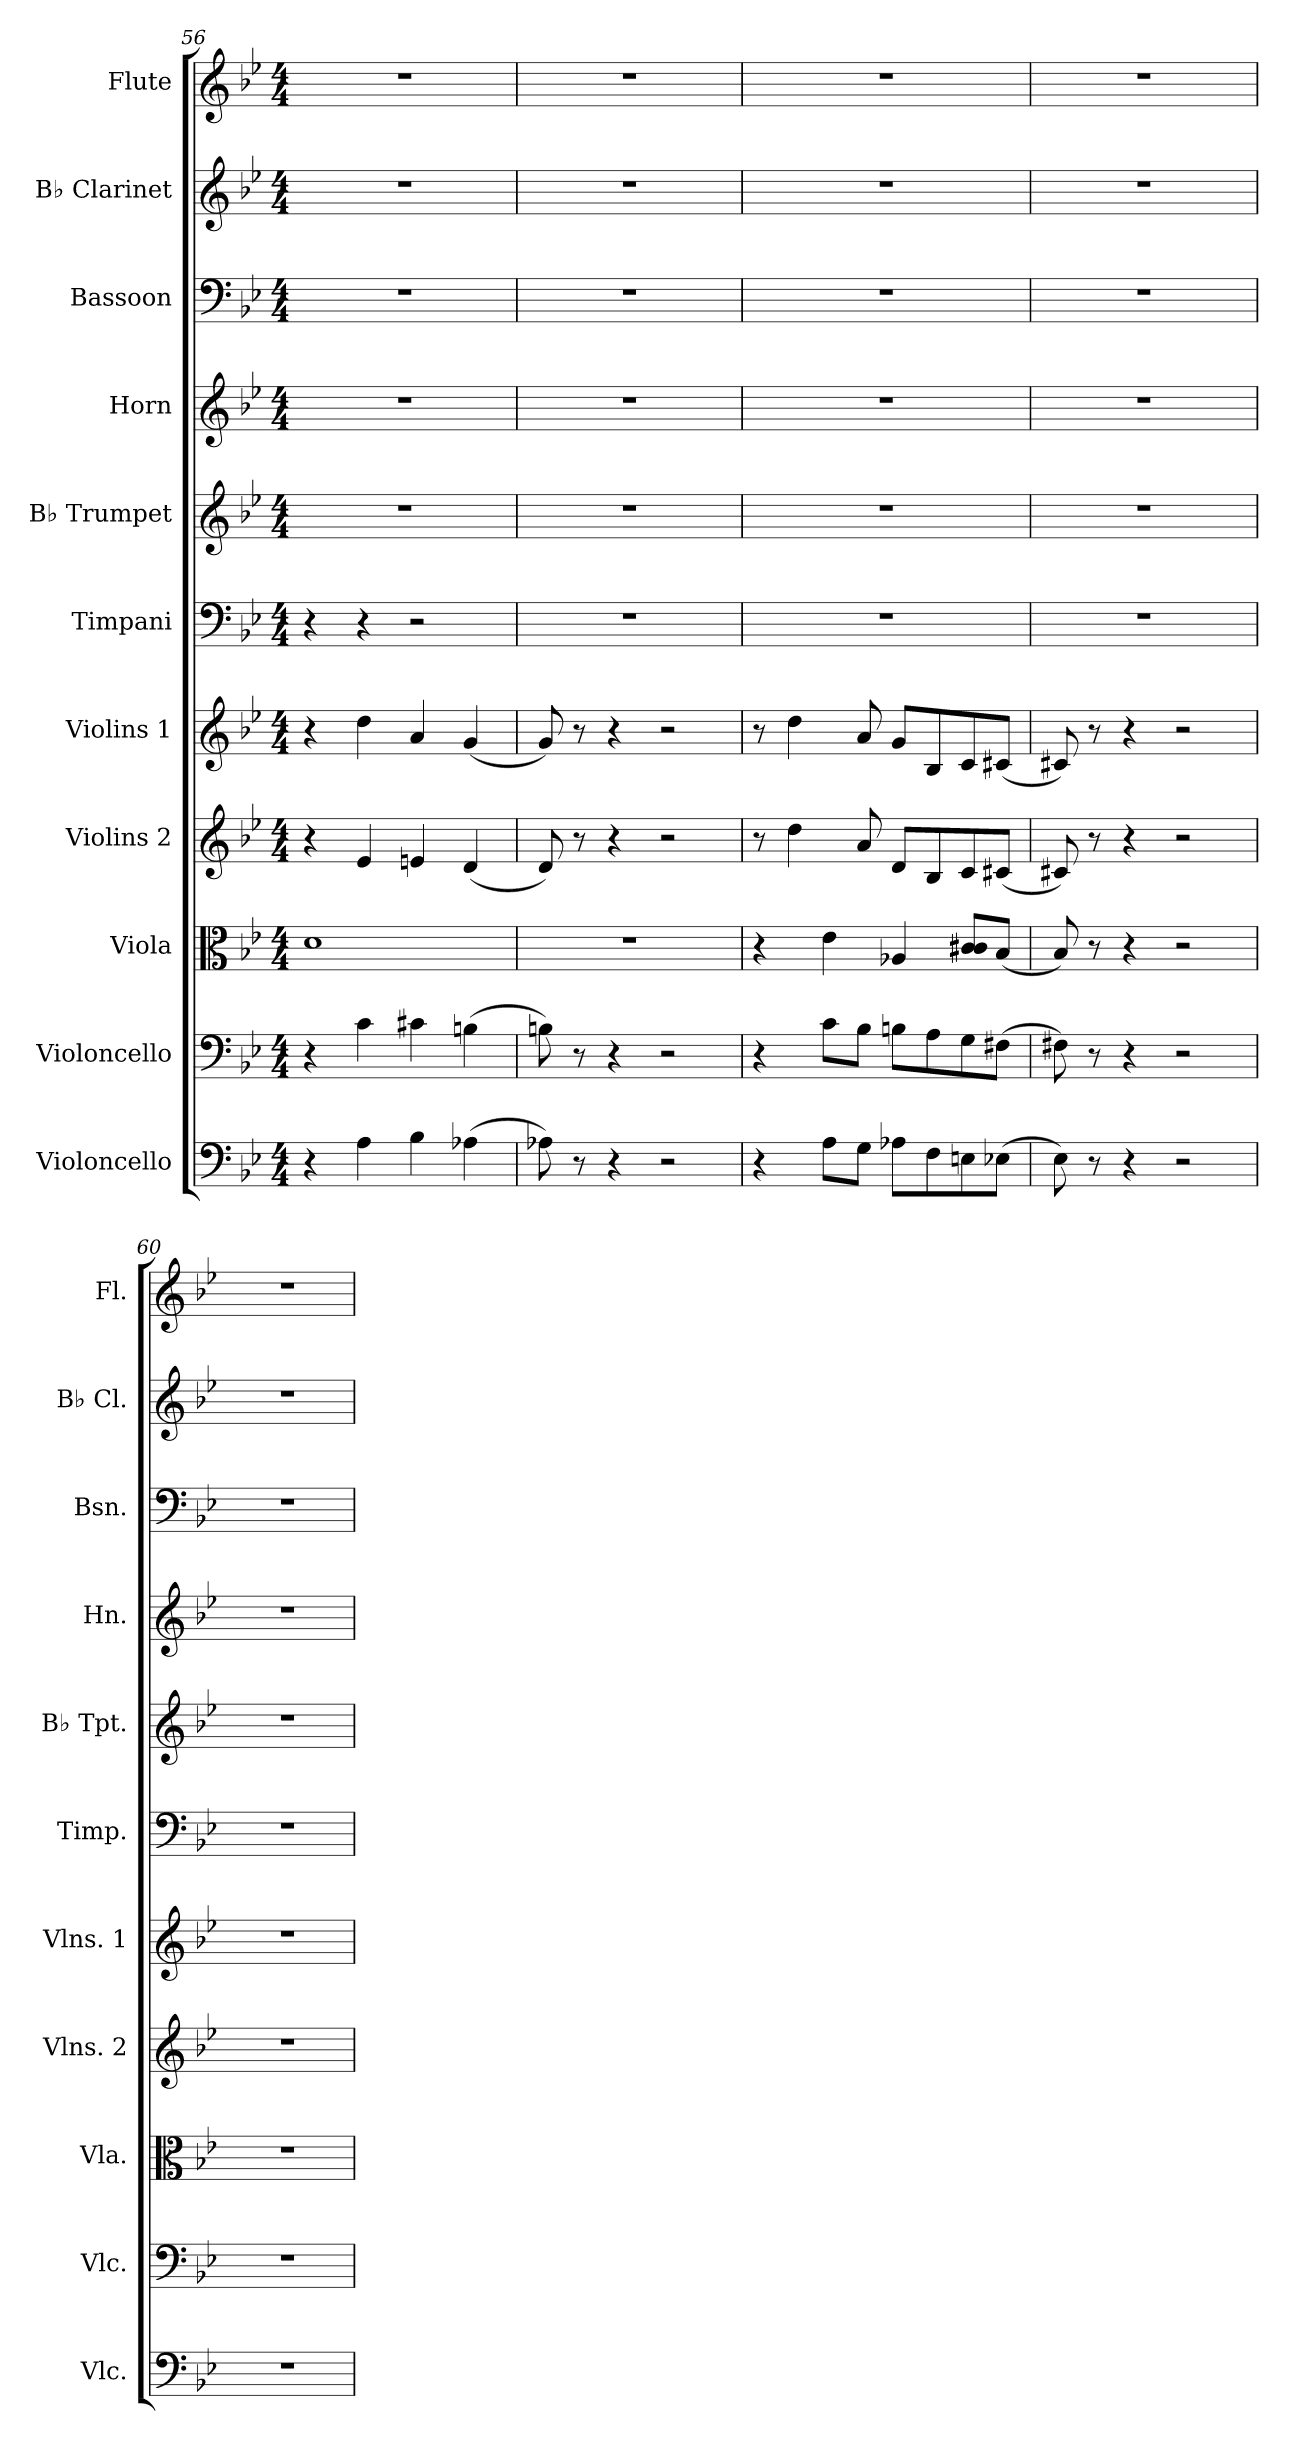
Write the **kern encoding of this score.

**kern	**kern	**kern	**kern	**kern	**kern	**kern	**kern	**kern	**kern	**kern
*part11	*part10	*part9	*part8	*part7	*part6	*part5	*part4	*part3	*part2	*part1
*staff11	*staff10	*staff9	*staff8	*staff7	*staff6	*staff5	*staff4	*staff3	*staff2	*staff1
*I"Violoncello	*I"Violoncello	*I"Viola	*I"Violins 2	*I"Violins 1	*I"Timpani	*I"B♭ Trumpet	*I"Horn	*I"Bassoon	*I"B♭ Clarinet	*I"Flute
*I'Vlc.	*I'Vlc.	*I'Vla.	*I'Vlns. 2	*I'Vlns. 1	*I'Timp.	*I'B♭ Tpt.	*I'Hn.	*I'Bsn.	*I'B♭ Cl.	*I'Fl.
*clefF4	*clefF4	*clefC3	*clefG2	*clefG2	*clefF4	*clefG2	*clefG2	*clefF4	*clefG2	*clefG2
*	*	*	*	*	*	*ITrd1c2	*ITrd4c7	*	*ITrd1c2	*
*k[b-e-]	*k[b-e-]	*k[b-e-]	*k[b-e-]	*k[b-e-]	*k[b-e-]	*k[b-e-a-d-]	*k[b-e-a-]	*k[b-e-]	*k[b-e-a-d-]	*k[b-e-]
*B-:	*B-:	*B-:	*B-:	*B-:	*B-:	*A-:	*E-:	*B-:	*A-:	*B-:
*M4/4	*M4/4	*M4/4	*M4/4	*M4/4	*M4/4	*M4/4	*M4/4	*M4/4	*M4/4	*M4/4
=56	=56	=56	=56	=56	=56	=56	=56	=56	=56	=56
4r	4r	1d	4r	4r	4r	1r	1r	1r	1r	1r
4A\	4c\	.	4e-/	4dd\	4r	.	.	.	.	.
4B-\	4c#X\	.	4en/	4a/	2r	.	.	.	.	.
(4A-X\	(4Bn\	.	(4d/	(4g/	.	.	.	.	.	.
=57	=57	=57	=57	=57	=57	=57	=57	=57	=57	=57
8A-X\)	8Bn\)	1r	8d/)	8g/)	1r	1r	1r	1r	1r	1r
8r	8r	.	8r	8r	.	.	.	.	.	.
4r	4r	.	4r	4r	.	.	.	.	.	.
2r	2r	.	2r	2r	.	.	.	.	.	.
=58	=58	=58	=58	=58	=58	=58	=58	=58	=58	=58
4r	4r	4r	8r	8r	1r	1r	1r	1r	1r	1r
.	.	.	4dd\	4dd\	.	.	.	.	.	.
8A\L	8c\L	4e-\	.	.	.	.	.	.	.	.
8G\J	8B-\J	.	8a/	8a/	.	.	.	.	.	.
8A-X\L	8Bn\L	4A-X/	8d/L	8g/L	.	.	.	.	.	.
8F\	8A\	.	8B-/	8B-/	.	.	.	.	.	.
8En\	8G\	8c#X/ 8c#/L	8c/	8c/	.	.	.	.	.	.
(8E-X\J	(8F#X\J	(8B-/J	(8c#X/J	(8c#X/J	.	.	.	.	.	.
!!LO:PB:g=z
=59	=59	=59	=59	=59	=59	=59	=59	=59	=59	=59
8E-\)	8F#X\)	8B-/)	8c#X/)	8c#X/)	1r	1r	1r	1r	1r	1r
8r	8r	8r	8r	8r	.	.	.	.	.	.
4r	4r	4r	4r	4r	.	.	.	.	.	.
2r	2r	2r	2r	2r	.	.	.	.	.	.
=60	=60	=60	=60	=60	=60	=60	=60	=60	=60	=60
1r	1r	1r	1r	1r	1r	1r	1r	1r	1r	1r
=	=	=	=	=	=	=	=	=	=	=
*-	*-	*-	*-	*-	*-	*-	*-	*-	*-	*-
